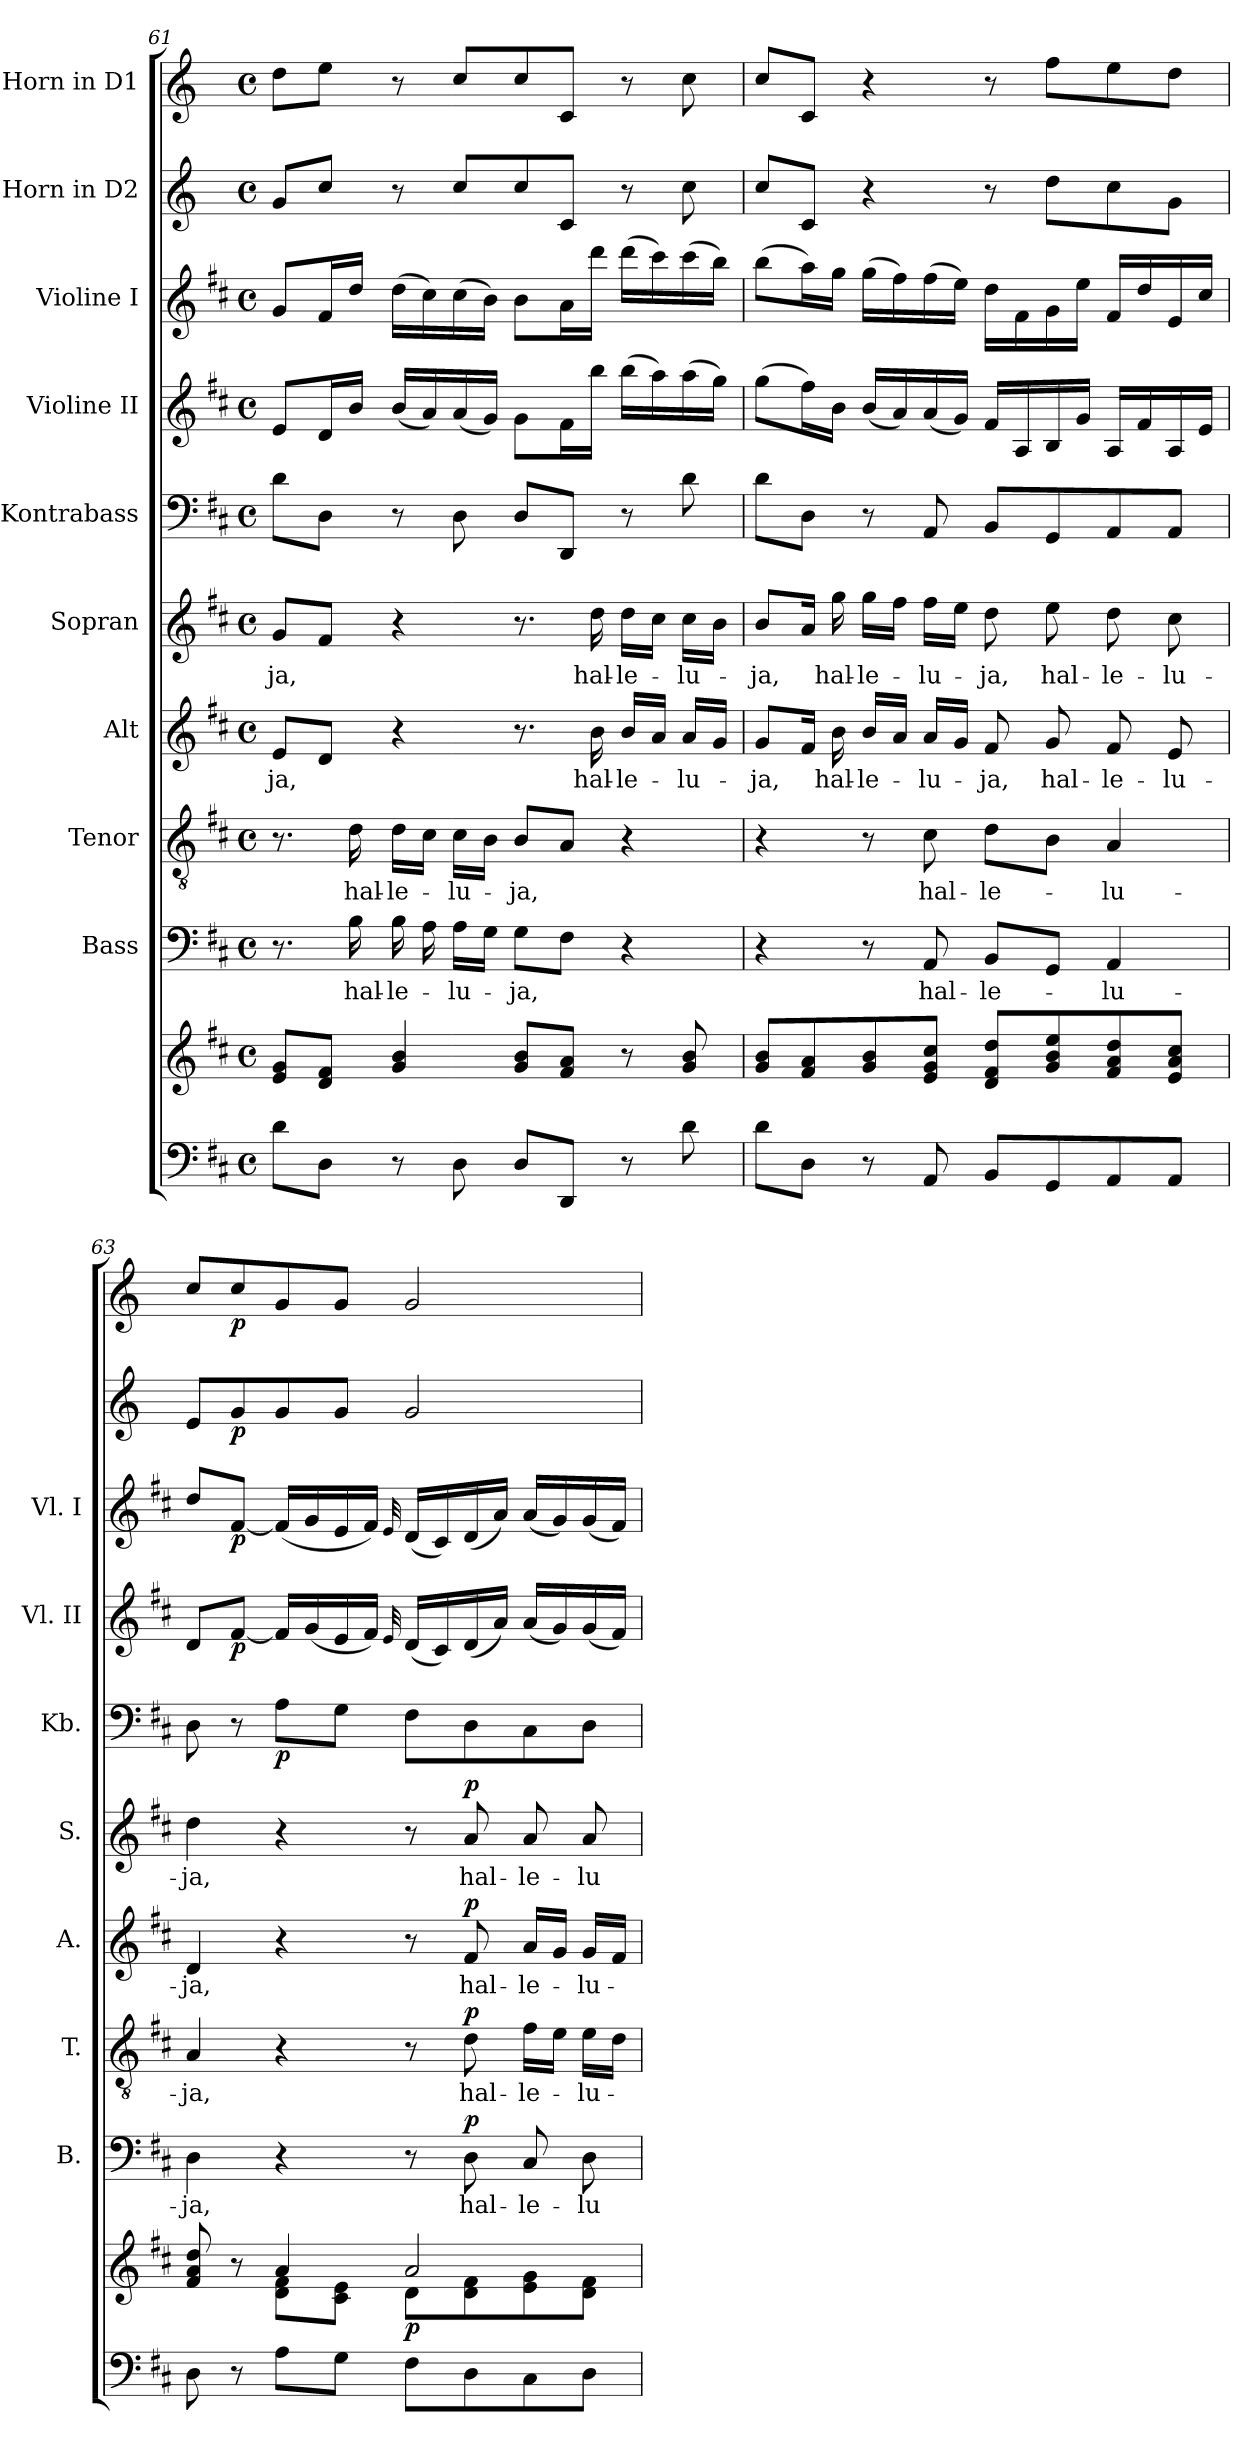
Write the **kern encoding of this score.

**kern	**kern	**dynam	**kern	**text	**dynam	**kern	**text	**dynam	**kern	**text	**dynam	**kern	**text	**dynam	**kern	**dynam	**kern	**dynam	**kern	**dynam	**kern	**dynam	**kern	**dynam
*part10	*part10	*part10	*part9	*part9	*part9	*part8	*part8	*part8	*part7	*part7	*part7	*part6	*part6	*part6	*part5	*part5	*part4	*part4	*part3	*part3	*part2	*part2	*part1	*part1
*staff11	*staff10	*staff10/11	*staff9	*staff9	*staff9	*staff8	*staff8	*staff8	*staff7	*staff7	*staff7	*staff6	*staff6	*staff6	*staff5	*staff5	*staff4	*staff4	*staff3	*staff3	*staff2	*staff2	*staff1	*staff1
*	*	*	*I"Bass	*	*	*I"Tenor	*	*	*I"Alt	*	*	*I"Sopran	*	*	*I"Kontrabass	*	*I"Violine II	*	*I"Violine I	*	*I"Horn in D2	*	*I"Horn in D1	*
*	*	*	*I'B.	*	*	*I'T.	*	*	*I'A.	*	*	*I'S.	*	*	*I'Kb.	*	*I'Vl. II	*	*I'Vl. I	*	*	*	*	*
*clefF4	*clefG2	*	*clefF4	*	*	*clefGv2	*	*	*clefG2	*	*	*clefG2	*	*	*clefF4	*	*clefG2	*	*clefG2	*	*clefG2	*	*clefG2	*
*	*	*	*	*	*	*	*	*	*	*	*	*	*	*	*ITrd7c12	*	*	*	*	*	*ITrd-1c-2	*	*ITrd-1c-2	*
*k[f#c#]	*k[f#c#]	*	*k[f#c#]	*	*	*k[f#c#]	*	*	*k[f#c#]	*	*	*k[f#c#]	*	*	*k[f#c#]	*	*k[f#c#]	*	*k[f#c#]	*	*k[f#c#]	*	*k[f#c#]	*
*D:	*D:	*	*D:	*	*	*D:	*	*	*D:	*	*	*D:	*	*	*D:	*	*D:	*	*D:	*	*D:	*	*D:	*
*M4/4	*M4/4	*	*M4/4	*	*	*M4/4	*	*	*M4/4	*	*	*M4/4	*	*	*M4/4	*	*M4/4	*	*M4/4	*	*M4/4	*	*M4/4	*
*met(c)	*met(c)	*	*met(c)	*	*	*met(c)	*	*	*met(c)	*	*	*met(c)	*	*	*met(c)	*	*met(c)	*	*met(c)	*	*met(c)	*	*met(c)	*
=61	=61	=61	=61	=61	=61	=61	=61	=61	=61	=61	=61	=61	=61	=61	=61	=61	=61	=61	=61	=61	=61	=61	=61	=61
!	!	!	!	!	!	!	!	!	!	!LO:LY:b	!	!	!LO:LY:b	!	!	!	!	!	!	!	!	!	!	!
8d\L	8e/ 8g/L	.	8.r	.	.	8.r	.	.	8e/L	-ja,	.	8g/L	-ja,	.	8D\L	.	8e/L	.	8g/L	.	8a/L	.	8ee\L	.
8D\J	8d/ 8f#/J	.	.	.	.	.	.	.	8d/J	.	.	8f#/J	.	.	8DD\J	.	16d/L	.	16f#/L	.	8dd/J	.	8ff#\J	.
!	!	!	!	!LO:LY:b	!	!	!LO:LY:b	!	!	!	!	!	!	!	!	!	!	!	!	!	!	!	!	!
.	.	.	16B\	hal-	.	16d\	hal-	.	.	.	.	.	.	.	.	.	16b/JJ	.	16dd/JJ	.	.	.	.	.
!	!	!	!	!LO:LY:b	!	!	!LO:LY:b	!	!	!	!	!	!	!	!	!	!	!	!	!	!	!	!	!
8r	4g/ 4b/	.	16B\	-le-	.	16d\LL	-le-	.	4r	.	.	4r	.	.	8r	.	(<16b/LL	.	(>16dd\LL	.	8r	.	8r	.
.	.	.	16A\	.	.	16c#\JJ	.	.	.	.	.	.	.	.	.	.	16a/)	.	16cc#\)	.	.	.	.	.
!	!	!	!	!LO:LY:b	!	!	!LO:LY:b	!	!	!	!	!	!	!	!	!	!	!	!	!	!	!	!	!
8D\	.	.	16A\LL	-lu-	.	16c#\LL	-lu-	.	.	.	.	.	.	.	8DD\	.	(<16a/	.	(>16cc#\	.	8dd/L	.	8dd/L	.
.	.	.	16G\JJ	.	.	16B\JJ	.	.	.	.	.	.	.	.	.	.	16g/JJ)	.	16b\JJ)	.	.	.	.	.
!	!	!	!	!LO:LY:b	!	!	!LO:LY:b	!	!	!	!	!	!	!	!	!	!	!	!	!	!	!	!	!
8D/L	8g/ 8b/L	.	8G\L	-ja,	.	8B/L	-ja,	.	8.r	.	.	8.r	.	.	8DD/L	.	8g\L	.	8b\L	.	8dd/	.	8dd/	.
8DD/J	8f#/ 8a/J	.	8F#\J	.	.	8A/J	.	.	.	.	.	.	.	.	8DDD/J	.	16f#\L	.	16a\L	.	8d/J	.	8d/J	.
!	!	!	!	!	!	!	!	!	!	!LO:LY:b	!	!	!LO:LY:b	!	!	!	!	!	!	!	!	!	!	!
.	.	.	.	.	.	.	.	.	16b\	hal-	.	16dd\	hal-	.	.	.	16bb\JJ	.	16ddd\JJ	.	.	.	.	.
!	!	!	!	!	!	!	!	!	!	!LO:LY:b	!	!	!LO:LY:b	!	!	!	!	!	!	!	!	!	!	!
8r	8r	.	4r	.	.	4r	.	.	16b/LL	-le-	.	16dd\LL	-le-	.	8r	.	(>16bb\LL	.	(>16ddd\LL	.	8r	.	8r	.
.	.	.	.	.	.	.	.	.	16a/JJ	.	.	16cc#\JJ	.	.	.	.	16aa\)	.	16ccc#\)	.	.	.	.	.
!	!	!	!	!	!	!	!	!	!	!LO:LY:b	!	!	!LO:LY:b	!	!	!	!	!	!	!	!	!	!	!
8d\	8g/ 8b/	.	.	.	.	.	.	.	16a/LL	-lu-	.	16cc#\LL	-lu-	.	8D\	.	(>16aa\	.	(>16ccc#\	.	8dd\	.	8dd\	.
.	.	.	.	.	.	.	.	.	16g/JJ	.	.	16b\JJ	.	.	.	.	16gg\JJ)	.	16bb\JJ)	.	.	.	.	.
!!LO:PB:g=z
=62	=62	=62	=62	=62	=62	=62	=62	=62	=62	=62	=62	=62	=62	=62	=62	=62	=62	=62	=62	=62	=62	=62	=62	=62
!	!	!	!	!	!	!	!	!	!	!LO:LY:b	!	!	!LO:LY:b	!	!	!	!	!	!	!	!	!	!	!
8d\L	8g/ 8b/L	.	4r	.	.	4r	.	.	8g/L	-ja,	.	8b/L	-ja,	.	8D\L	.	(>8gg\L	.	(>8bb\L	.	8dd/L	.	8dd/L	.
8D\J	8f#/ 8a/	.	.	.	.	.	.	.	16f#/Jk	.	.	16a/Jk	.	.	8DD\J	.	16ff#\L)	.	16aa\L)	.	8d/J	.	8d/J	.
!	!	!	!	!	!	!	!	!	!	!LO:LY:b	!	!	!LO:LY:b	!	!	!	!	!	!	!	!	!	!	!
.	.	.	.	.	.	.	.	.	16b\	hal-	.	16gg\	hal-	.	.	.	16b\JJ	.	16gg\JJ	.	.	.	.	.
!	!	!	!	!	!	!	!	!	!	!LO:LY:b	!	!	!LO:LY:b	!	!	!	!	!	!	!	!	!	!	!
8r	8g/ 8b/	.	8r	.	.	8r	.	.	16b/LL	-le-	.	16gg\LL	-le-	.	8r	.	(<16b/LL	.	(>16gg\LL	.	4r	.	4r	.
.	.	.	.	.	.	.	.	.	16a/JJ	.	.	16ff#\JJ	.	.	.	.	16a/)	.	16ff#\)	.	.	.	.	.
!	!	!	!	!LO:LY:b	!	!	!LO:LY:b	!	!	!LO:LY:b	!	!	!LO:LY:b	!	!	!	!	!	!	!	!	!	!	!
8AA/	8e/ 8g/ 8cc#/J	.	8AA/	hal-	.	8c#\	hal-	.	16a/LL	-lu-	.	16ff#\LL	-lu-	.	8AAA/	.	(<16a/	.	(>16ff#\	.	.	.	.	.
.	.	.	.	.	.	.	.	.	16g/JJ	.	.	16ee\JJ	.	.	.	.	16g/JJ)	.	16ee\JJ)	.	.	.	.	.
!	!	!	!	!LO:LY:b	!	!	!LO:LY:b	!	!	!LO:LY:b	!	!	!LO:LY:b	!	!	!	!	!	!	!	!	!	!	!
8BB/L	8d/ 8f#/ 8dd/L	.	8BB/L	-le-	.	8d\L	-le-	.	8f#/	-ja,	.	8dd\	-ja,	.	8BBB/L	.	16f#/LL	.	16dd\LL	.	8r	.	8r	.
.	.	.	.	.	.	.	.	.	.	.	.	.	.	.	.	.	16A/	.	16f#\	.	.	.	.	.
!	!	!	!	!	!	!	!	!	!	!LO:LY:b	!	!	!LO:LY:b	!	!	!	!	!	!	!	!	!	!	!
8GG/	8g/ 8b/ 8ee/	.	8GG/J	.	.	8B\J	.	.	8g/	hal-	.	8ee\	hal-	.	8GGG/	.	16B/	.	16g\	.	8ee\L	.	8gg\L	.
.	.	.	.	.	.	.	.	.	.	.	.	.	.	.	.	.	16g/JJ	.	16ee\JJ	.	.	.	.	.
!	!	!	!	!LO:LY:b	!	!	!LO:LY:b	!	!	!LO:LY:b	!	!	!LO:LY:b	!	!	!	!	!	!	!	!	!	!	!
8AA/	8f#/ 8a/ 8dd/	.	4AA/	-lu-	.	4A/	-lu-	.	8f#/	-le-	.	8dd\	-le-	.	8AAA/	.	16A/LL	.	16f#/LL	.	8dd\	.	8ff#\	.
.	.	.	.	.	.	.	.	.	.	.	.	.	.	.	.	.	16f#/	.	16dd/	.	.	.	.	.
!	!	!	!	!	!	!	!	!	!	!LO:LY:b	!	!	!LO:LY:b	!	!	!	!	!	!	!	!	!	!	!
8AA/J	8e/ 8a/ 8cc#/J	.	.	.	.	.	.	.	8e/	-lu-	.	8cc#\	-lu-	.	8AAA/J	.	16A/	.	16e/	.	8a\J	.	8ee\J	.
.	.	.	.	.	.	.	.	.	.	.	.	.	.	.	.	.	16e/JJ	.	16cc#/JJ	.	.	.	.	.
=63	=63	=63	=63	=63	=63	=63	=63	=63	=63	=63	=63	=63	=63	=63	=63	=63	=63	=63	=63	=63	=63	=63	=63	=63
*	*^	*	*	*	*	*	*	*	*	*	*	*	*	*	*	*	*	*	*	*	*	*	*	*
!	!	!	!	!	!LO:LY:b	!	!	!LO:LY:b	!	!	!LO:LY:b	!	!	!LO:LY:b	!	!	!	!	!	!	!	!	!	!	!
8D\	8f#/ 8a/ 8dd/	4ryy	.	4D\	-ja,	.	4A/	-ja,	.	4d/	-ja,	.	4dd\	-ja,	.	8DD\	.	8d/L	.	8dd/L	.	8f#/L	.	8dd/L	.
!	!	!	!	!	!	!	!	!	!	!	!	!	!	!	!	!	!	!	!LO:DY:b	!	!LO:DY:b	!	!LO:DY:b	!	!LO:DY:b
8r	8r	.	.	.	.	.	.	.	.	.	.	.	.	.	.	8r	.	[8f#/J	p	[8f#/J	p	8a/	p	8dd/	p
!	!	!	!	!	!	!	!	!	!	!	!	!	!	!	!	!	!LO:DY:b	!	!	!	!	!	!	!	!
8A\L	4a/	8d\ 8f#\L	.	4r	.	.	4r	.	.	4r	.	.	4r	.	.	8AA\L	p	16f#/LL]	.	(<16f#/LL]	.	8a/	.	8a/	.
.	.	.	.	.	.	.	.	.	.	.	.	.	.	.	.	.	.	(<16g/	.	16g/	.	.	.	.	.
8G\J	.	8c#\ 8e\J	.	.	.	.	.	.	.	.	.	.	.	.	.	8GG\J	.	16e/	.	16e/	.	8a/J	.	8a/J	.
.	.	.	.	.	.	.	.	.	.	.	.	.	.	.	.	.	.	16f#/JJ)	.	16f#/JJ)	.	.	.	.	.
.	.	.	.	.	.	.	.	.	.	.	.	.	.	.	.	.	.	32qqe/	.	32qqe/	.	.	.	.	.
!	!	!	!LO:DY:b	!	!	!	!	!	!	!	!	!	!	!	!	!	!	!	!	!	!	!	!	!	!
8F#\L	2a/	8d\L	p	8r	.	.	8r	.	.	8r	.	.	8r	.	.	8FF#\L	.	(<16d/LL	.	(<16d/LL	.	2a/	.	2a/	.
.	.	.	.	.	.	.	.	.	.	.	.	.	.	.	.	.	.	16c#/)	.	16c#/)	.	.	.	.	.
!	!	!	!	!	!LO:LY:b	!LO:DY:a	!	!LO:LY:b	!LO:DY:a	!	!LO:LY:b	!LO:DY:a	!	!LO:LY:b	!LO:DY:a	!	!	!	!	!	!	!	!	!	!
8D\	.	8d\ 8f#\	.	8D\	hal-	p	8d\	hal-	p	8f#/	hal-	p	8a/	hal-	p	8DD\	.	(<16d/	.	(<16d/	.	.	.	.	.
.	.	.	.	.	.	.	.	.	.	.	.	.	.	.	.	.	.	16a/JJ)	.	16a/JJ)	.	.	.	.	.
!	!	!	!	!	!LO:LY:b	!	!	!LO:LY:b	!	!	!LO:LY:b	!	!	!LO:LY:b	!	!	!	!	!	!	!	!	!	!	!
8C#\	.	8e\ 8g\	.	8C#/	-le-	.	16f#\LL	-le-	.	16a/LL	-le-	.	8a/	-le-	.	8CC#\	.	(<16a/LL	.	(<16a/LL	.	.	.	.	.
.	.	.	.	.	.	.	16e\JJ	.	.	16g/JJ	.	.	.	.	.	.	.	16g/)	.	16g/)	.	.	.	.	.
!	!	!	!	!	!LO:LY:b	!	!	!LO:LY:b	!	!	!LO:LY:b	!	!	!LO:LY:b	!	!	!	!	!	!	!	!	!	!	!
8D\J	.	8d\ 8f#\J	.	8D\	-lu-	.	16e\LL	-lu-	.	16g/LL	-lu-	.	8a/	-lu-	.	8DD\J	.	(<16g/	.	(<16g/	.	.	.	.	.
.	.	.	.	.	.	.	16d\JJ	.	.	16f#/JJ	.	.	.	.	.	.	.	16f#/JJ)	.	16f#/JJ)	.	.	.	.	.
*	*v	*v	*	*	*	*	*	*	*	*	*	*	*	*	*	*	*	*	*	*	*	*	*	*	*
=	=	=	=	=	=	=	=	=	=	=	=	=	=	=	=	=	=	=	=	=	=	=	=	=
*-	*-	*-	*-	*-	*-	*-	*-	*-	*-	*-	*-	*-	*-	*-	*-	*-	*-	*-	*-	*-	*-	*-	*-	*-
